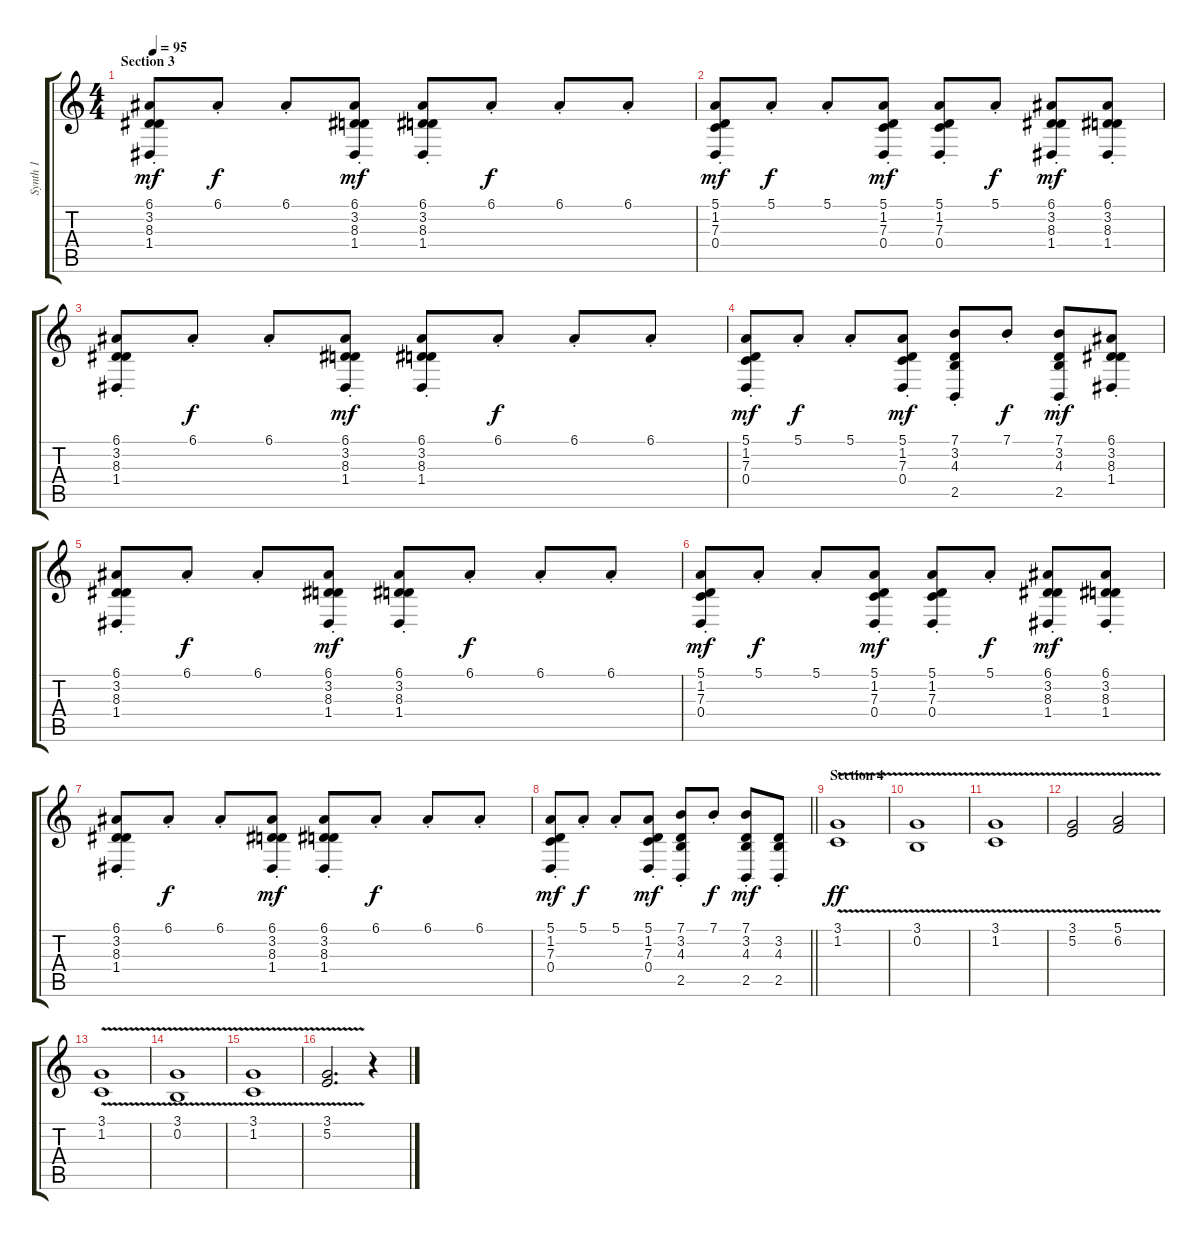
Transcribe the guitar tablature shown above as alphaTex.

\track ("Synth 1" "Synth 1") {instrument fx5brightness}
\staff {score tabs}
\tuning (E4 B3 G3 D3 A2 E2) {hide}
\ts (4 4)
\section ("" "Section 3")
\tempo 95
\clef g2
\ks c
(6.1{st} 3.2{st} 8.3{st} 1.4).8{dy mf} 6.1{st}.8{dy f} 6.1{st}.8 (6.1{st} 3.2{st} 8.3{st} 1.4).8{dy mf} (6.1{st} 3.2{st} 8.3{st} 1.4).8 6.1{st}.8{dy f} 6.1{st}.8 6.1{st}.8 |
(5.1{st} 1.2{st} 7.3{st} 0.4).8{dy mf} 5.1{st}.8{dy f} 5.1{st}.8 (5.1{st} 1.2{st} 7.3{st} 0.4).8{dy mf} (5.1{st} 1.2{st} 7.3{st} 0.4).8 5.1{st}.8{dy f} (6.1{st} 3.2{st} 8.3{st} 1.4).8{dy mf} (6.1{st} 3.2{st} 8.3{st} 1.4).8 |
(6.1{st} 3.2{st} 8.3{st} 1.4).8 6.1{st}.8{dy f} 6.1{st}.8 (6.1{st} 3.2{st} 8.3{st} 1.4).8{dy mf} (6.1{st} 3.2{st} 8.3{st} 1.4).8 6.1{st}.8{dy f} 6.1{st}.8 6.1{st}.8 |
(5.1{st} 1.2{st} 7.3{st} 0.4).8{dy mf} 5.1{st}.8{dy f} 5.1{st}.8 (5.1{st} 1.2{st} 7.3{st} 0.4).8{dy mf} (7.1{st} 3.2{st} 4.3{st} 2.5).8 7.1{st}.8{dy f} (7.1{st} 3.2{st} 4.3{st} 2.5).8{dy mf} (6.1{st} 3.2{st} 8.3{st} 1.4).8 |
(6.1{st} 3.2{st} 8.3{st} 1.4).8 6.1{st}.8{dy f} 6.1{st}.8 (6.1{st} 3.2{st} 8.3{st} 1.4).8{dy mf} (6.1{st} 3.2{st} 8.3{st} 1.4).8 6.1{st}.8{dy f} 6.1{st}.8 6.1{st}.8 |
(5.1{st} 1.2{st} 7.3{st} 0.4).8{dy mf} 5.1{st}.8{dy f} 5.1{st}.8 (5.1{st} 1.2{st} 7.3{st} 0.4).8{dy mf} (5.1{st} 1.2{st} 7.3{st} 0.4).8 5.1{st}.8{dy f} (6.1{st} 3.2{st} 8.3{st} 1.4).8{dy mf} (6.1{st} 3.2{st} 8.3{st} 1.4).8 |
(6.1{st} 3.2{st} 8.3{st} 1.4).8 6.1{st}.8{dy f} 6.1{st}.8 (6.1{st} 3.2{st} 8.3{st} 1.4).8{dy mf} (6.1{st} 3.2{st} 8.3{st} 1.4).8 6.1{st}.8{dy f} 6.1{st}.8 6.1{st}.8 |
\barLineRight lightlight
(5.1{st} 1.2{st} 7.3{st} 0.4).8{dy mf} 5.1{st}.8{dy f} 5.1{st}.8 (5.1{st} 1.2{st} 7.3{st} 0.4).8{dy mf} (7.1{st} 3.2{st} 4.3{st} 2.5).8 7.1{st}.8{dy f} (7.1{st} 3.2{st} 4.3{st} 2.5).8{dy mf} (3.2 4.3{st} 2.5).8 |
\section ("" "Section 4")
(3.1{v} 1.2{v}).1{dy ff instrument voiceoohs} |
(3.1{v} 0.2{v}).1 |
(3.1{v} 1.2{v}).1 |
(3.1{v} 5.2{v}).2 (5.1{v} 6.2{v}).2 |
(3.1{v} 1.2{v}).1 |
(3.1{v} 0.2{v}).1 |
(3.1{v} 1.2{v}).1 |
(3.1{v} 5.2{v}).2{d} r.4
